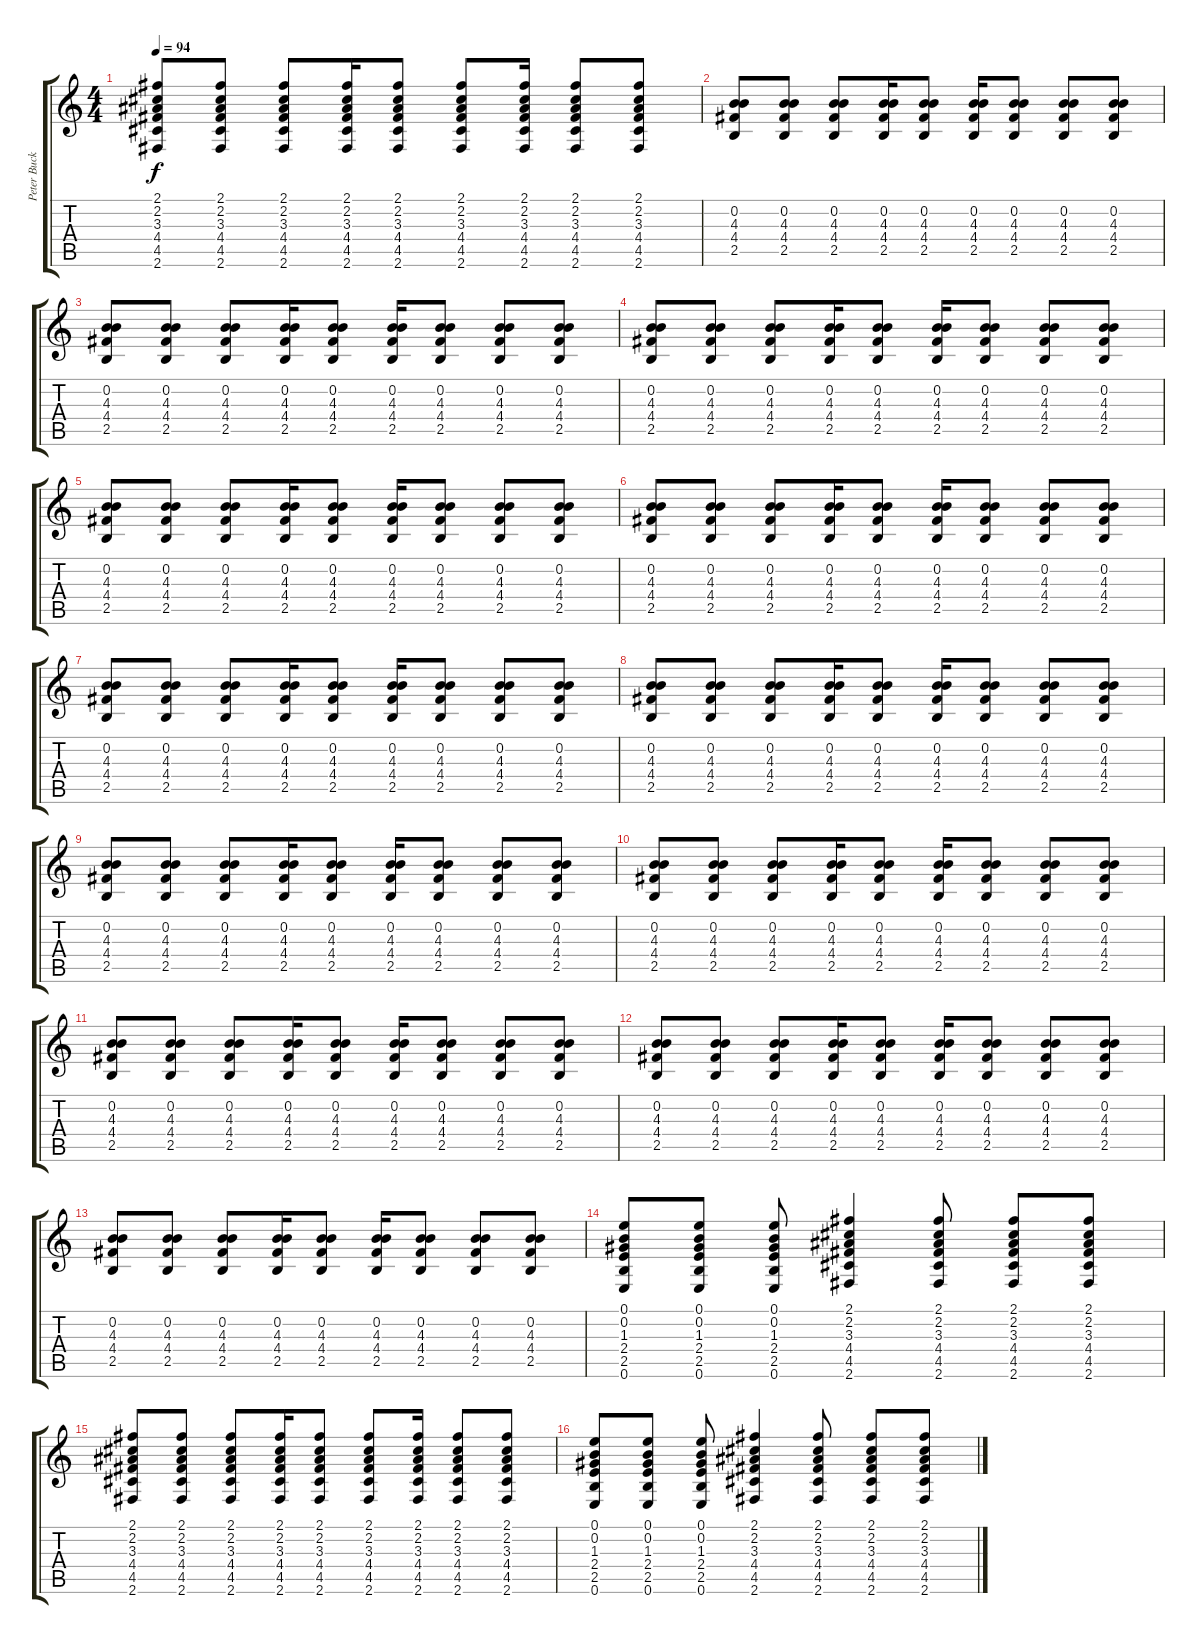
\track ("Peter Buck - Electric Guitar" "Peter Buck") {instrument overdrivenguitar}
\staff {score tabs}
\tuning (E4 B3 G3 D3 A2 E2) {hide}
\ts (4 4)
\tempo 94
\clef g2
\ks c
(2.1 2.2 3.3 4.4 4.5 2.6).8{dy f} (2.1 2.2 3.3 4.4 4.5 2.6).8 (2.1 2.2 3.3 4.4 4.5 2.6).8 (2.1 2.2 3.3 4.4 4.5 2.6).16 (2.1 2.2 3.3 4.4 4.5 2.6).8 (2.1 2.2 3.3 4.4 4.5 2.6).8 (2.1 2.2 3.3 4.4 4.5 2.6).16 (2.1 2.2 3.3 4.4 4.5 2.6).8 (2.1 2.2 3.3 4.4 4.5 2.6).8 |
(0.2 4.3 4.4 2.5).8 (0.2 4.3 4.4 2.5).8 (0.2 4.3 4.4 2.5).8 (0.2 4.3 4.4 2.5).16 (0.2 4.3 4.4 2.5).8 (0.2 4.3 4.4 2.5).16 (0.2 4.3 4.4 2.5).8 (0.2 4.3 4.4 2.5).8 (0.2 4.3 4.4 2.5).8 |
(0.2 4.3 4.4 2.5).8 (0.2 4.3 4.4 2.5).8 (0.2 4.3 4.4 2.5).8 (0.2 4.3 4.4 2.5).16 (0.2 4.3 4.4 2.5).8 (0.2 4.3 4.4 2.5).16 (0.2 4.3 4.4 2.5).8 (0.2 4.3 4.4 2.5).8 (0.2 4.3 4.4 2.5).8 |
(0.2 4.3 4.4 2.5).8 (0.2 4.3 4.4 2.5).8 (0.2 4.3 4.4 2.5).8 (0.2 4.3 4.4 2.5).16 (0.2 4.3 4.4 2.5).8 (0.2 4.3 4.4 2.5).16 (0.2 4.3 4.4 2.5).8 (0.2 4.3 4.4 2.5).8 (0.2 4.3 4.4 2.5).8 |
(0.2 4.3 4.4 2.5).8 (0.2 4.3 4.4 2.5).8 (0.2 4.3 4.4 2.5).8 (0.2 4.3 4.4 2.5).16 (0.2 4.3 4.4 2.5).8 (0.2 4.3 4.4 2.5).16 (0.2 4.3 4.4 2.5).8 (0.2 4.3 4.4 2.5).8 (0.2 4.3 4.4 2.5).8 |
(0.2 4.3 4.4 2.5).8 (0.2 4.3 4.4 2.5).8 (0.2 4.3 4.4 2.5).8 (0.2 4.3 4.4 2.5).16 (0.2 4.3 4.4 2.5).8 (0.2 4.3 4.4 2.5).16 (0.2 4.3 4.4 2.5).8 (0.2 4.3 4.4 2.5).8 (0.2 4.3 4.4 2.5).8 |
(0.2 4.3 4.4 2.5).8 (0.2 4.3 4.4 2.5).8 (0.2 4.3 4.4 2.5).8 (0.2 4.3 4.4 2.5).16 (0.2 4.3 4.4 2.5).8 (0.2 4.3 4.4 2.5).16 (0.2 4.3 4.4 2.5).8 (0.2 4.3 4.4 2.5).8 (0.2 4.3 4.4 2.5).8 |
(0.2 4.3 4.4 2.5).8 (0.2 4.3 4.4 2.5).8 (0.2 4.3 4.4 2.5).8 (0.2 4.3 4.4 2.5).16 (0.2 4.3 4.4 2.5).8 (0.2 4.3 4.4 2.5).16 (0.2 4.3 4.4 2.5).8 (0.2 4.3 4.4 2.5).8 (0.2 4.3 4.4 2.5).8 |
(0.2 4.3 4.4 2.5).8 (0.2 4.3 4.4 2.5).8 (0.2 4.3 4.4 2.5).8 (0.2 4.3 4.4 2.5).16 (0.2 4.3 4.4 2.5).8 (0.2 4.3 4.4 2.5).16 (0.2 4.3 4.4 2.5).8 (0.2 4.3 4.4 2.5).8 (0.2 4.3 4.4 2.5).8 |
(0.2 4.3 4.4 2.5).8 (0.2 4.3 4.4 2.5).8 (0.2 4.3 4.4 2.5).8 (0.2 4.3 4.4 2.5).16 (0.2 4.3 4.4 2.5).8 (0.2 4.3 4.4 2.5).16 (0.2 4.3 4.4 2.5).8 (0.2 4.3 4.4 2.5).8 (0.2 4.3 4.4 2.5).8 |
(0.2 4.3 4.4 2.5).8 (0.2 4.3 4.4 2.5).8 (0.2 4.3 4.4 2.5).8 (0.2 4.3 4.4 2.5).16 (0.2 4.3 4.4 2.5).8 (0.2 4.3 4.4 2.5).16 (0.2 4.3 4.4 2.5).8 (0.2 4.3 4.4 2.5).8 (0.2 4.3 4.4 2.5).8 |
(0.2 4.3 4.4 2.5).8 (0.2 4.3 4.4 2.5).8 (0.2 4.3 4.4 2.5).8 (0.2 4.3 4.4 2.5).16 (0.2 4.3 4.4 2.5).8 (0.2 4.3 4.4 2.5).16 (0.2 4.3 4.4 2.5).8 (0.2 4.3 4.4 2.5).8 (0.2 4.3 4.4 2.5).8 |
(0.2 4.3 4.4 2.5).8 (0.2 4.3 4.4 2.5).8 (0.2 4.3 4.4 2.5).8 (0.2 4.3 4.4 2.5).16 (0.2 4.3 4.4 2.5).8 (0.2 4.3 4.4 2.5).16 (0.2 4.3 4.4 2.5).8 (0.2 4.3 4.4 2.5).8 (0.2 4.3 4.4 2.5).8 |
(0.1 0.2 1.3 2.4 2.5 0.6).8 (0.1 0.2 1.3 2.4 2.5 0.6).8 (0.1 0.2 1.3 2.4 2.5 0.6).8 (2.1 2.2 3.3 4.4 4.5 2.6).4 (2.1 2.2 3.3 4.4 4.5 2.6).8 (2.1 2.2 3.3 4.4 4.5 2.6).8 (2.1 2.2 3.3 4.4 4.5 2.6).8 |
(2.1 2.2 3.3 4.4 4.5 2.6).8 (2.1 2.2 3.3 4.4 4.5 2.6).8 (2.1 2.2 3.3 4.4 4.5 2.6).8 (2.1 2.2 3.3 4.4 4.5 2.6).16 (2.1 2.2 3.3 4.4 4.5 2.6).8 (2.1 2.2 3.3 4.4 4.5 2.6).8 (2.1 2.2 3.3 4.4 4.5 2.6).16 (2.1 2.2 3.3 4.4 4.5 2.6).8 (2.1 2.2 3.3 4.4 4.5 2.6).8 |
(0.1 0.2 1.3 2.4 2.5 0.6).8 (0.1 0.2 1.3 2.4 2.5 0.6).8 (0.1 0.2 1.3 2.4 2.5 0.6).8 (2.1 2.2 3.3 4.4 4.5 2.6).4 (2.1 2.2 3.3 4.4 4.5 2.6).8 (2.1 2.2 3.3 4.4 4.5 2.6).8 (2.1 2.2 3.3 4.4 4.5 2.6).8
